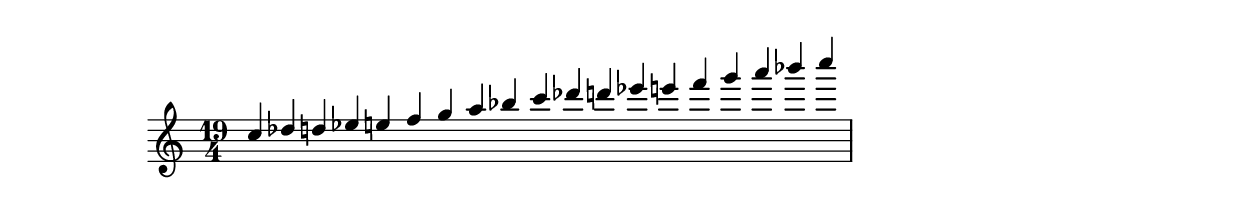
\version "2.18.2" \score { \new Staff << \new Voice { \set midiInstrument = #"piano" \voiceOne
 \key c \major \time 19/4
\override Voice.TextScript.font-size = #-4
 { c'' des'' d'' ees'' e'' f'' g'' a'' bes'' c''' des''' d''' ees''' e''' f''' g''' a''' bes''' c''''  } 
 } >> \layout { } \midi { \context { \Staff \remove "Staff_performer" }
\context { \Voice \consists "Staff_performer" } \tempo 2 = 60 } }
\paper{oddHeaderMarkup = ##f oddFooterMarkup = ##f}
